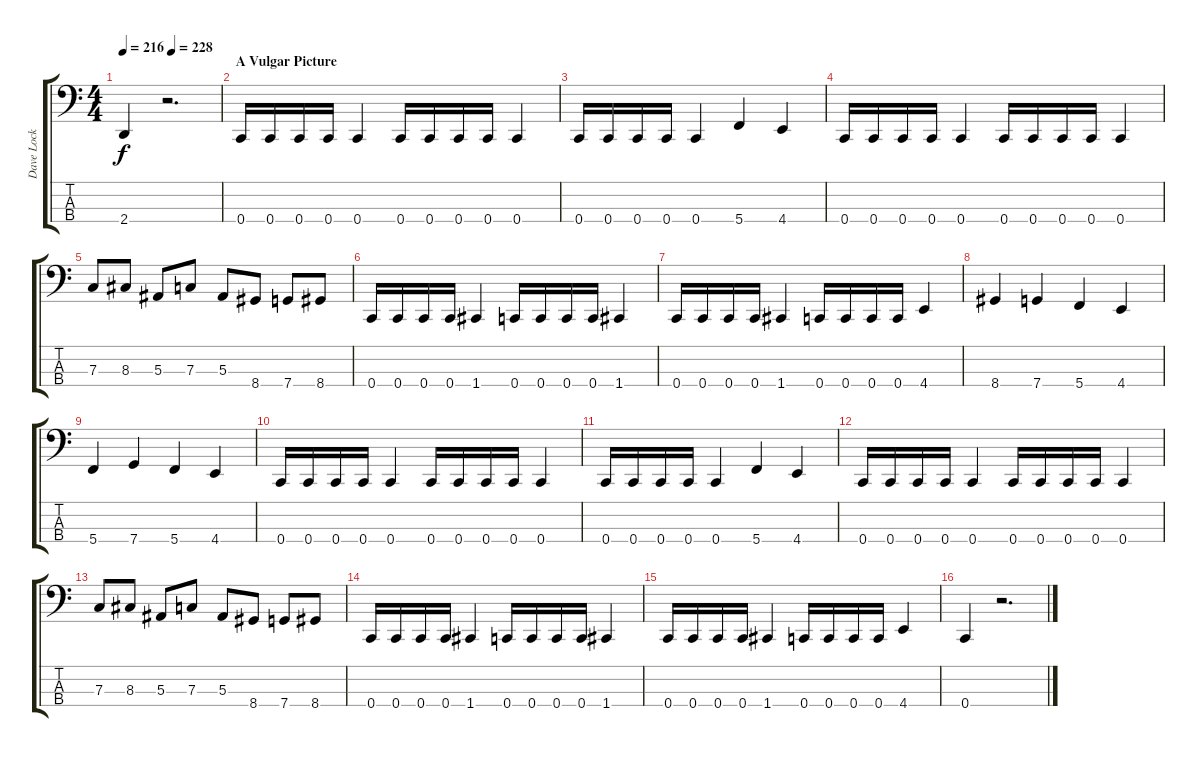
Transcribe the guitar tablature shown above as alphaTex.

\track ("Dave Lock (Bass)" "Dave Lock ") {instrument electricbassfinger}
\staff {score tabs}
\tuning (Eb2 Bb1 F1 C1) {hide}
\ts (4 4)
\tempo 216
\tempo (228 0.5)
\clef f4
\ks c
2.4.4{dy f} r.2{d} |
\section ("" "A Vulgar Picture")
0.4.16 0.4.16 0.4.16 0.4.16 0.4.4 0.4.16 0.4.16 0.4.16 0.4.16 0.4.4 |
0.4.16 0.4.16 0.4.16 0.4.16 0.4.4 5.4.4 4.4.4 |
0.4.16 0.4.16 0.4.16 0.4.16 0.4.4 0.4.16 0.4.16 0.4.16 0.4.16 0.4.4 |
7.3.8 8.3.8 5.3.8 7.3.8 5.3.8 8.4.8 7.4.8 8.4.8 |
0.4.16 0.4.16 0.4.16 0.4.16 1.4.4 0.4.16 0.4.16 0.4.16 0.4.16 1.4.4 |
0.4.16 0.4.16 0.4.16 0.4.16 1.4.4 0.4.16 0.4.16 0.4.16 0.4.16 4.4.4 |
8.4.4 7.4.4 5.4.4 4.4.4 |
5.4.4 7.4.4 5.4.4 4.4.4 |
0.4.16 0.4.16 0.4.16 0.4.16 0.4.4 0.4.16 0.4.16 0.4.16 0.4.16 0.4.4 |
0.4.16 0.4.16 0.4.16 0.4.16 0.4.4 5.4.4 4.4.4 |
0.4.16 0.4.16 0.4.16 0.4.16 0.4.4 0.4.16 0.4.16 0.4.16 0.4.16 0.4.4 |
7.3.8 8.3.8 5.3.8 7.3.8 5.3.8 8.4.8 7.4.8 8.4.8 |
0.4.16 0.4.16 0.4.16 0.4.16 1.4.4 0.4.16 0.4.16 0.4.16 0.4.16 1.4.4 |
0.4.16 0.4.16 0.4.16 0.4.16 1.4.4 0.4.16 0.4.16 0.4.16 0.4.16 4.4.4 |
0.4.4 r.2{d}
